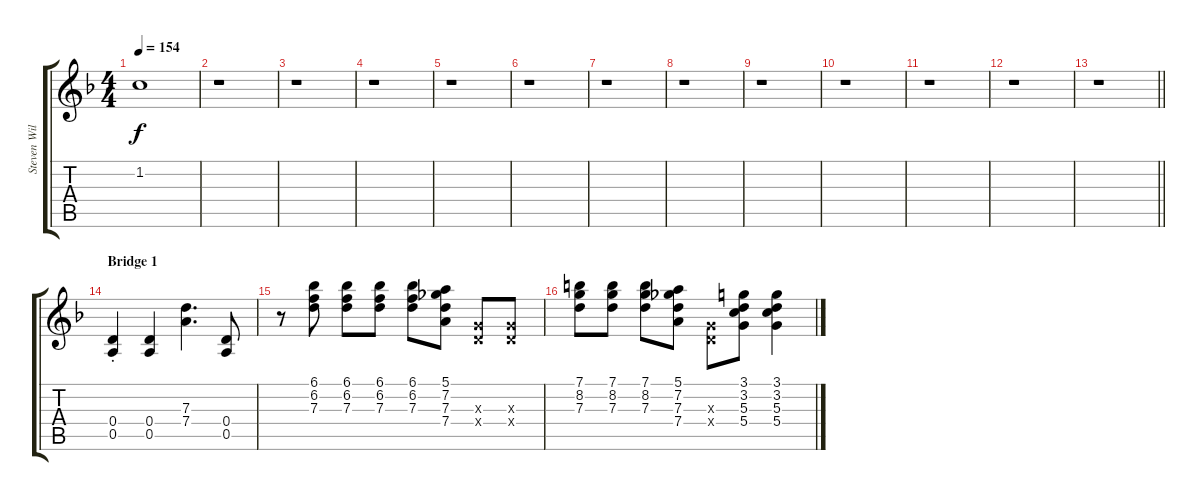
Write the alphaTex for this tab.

\track ("Steven Wilson Clean Slide/Rhythm Guitar" "Steven Wil") {instrument electricguitarjazz}
\staff {score tabs}
\tuning (E4 B3 G3 D3 A2 E2) {hide}
\ts (4 4)
\tempo 154
\clef g2
\ks dminor
1.2{t}.1{dy f} |
r.1 |
r.1 |
r.1 |
r.1 |
r.1 |
r.1 |
r.1 |
r.1 |
r.1 |
r.1 |
r.1 |
\barLineRight lightlight
r.1 |
\section ("" "Bridge 1")
(0.4{st} 0.5{st}).4{volume 13 balance 16 instrument distortionguitar} (0.4 0.5).4 (7.3 7.4).4{d} (0.4 0.5).8 |
r.8 (6.1 6.2 7.3).8 (6.1 6.2 7.3).8 (6.1 6.2 7.3).8 (6.1 6.2 7.3).8 (5.1 7.2 7.3 7.4).8 (0.3{x} 0.4{x}).8 (0.3{x} 0.4{x}).8 |
(7.1 8.2 7.3).8 (7.1 8.2 7.3).8 (7.1 8.2 7.3).8 (5.1 7.2 7.3 7.4).8 (0.3{x} 0.4{x}).8 (3.1 3.2 5.3 5.4).8 (3.1 3.2 5.3 5.4).4
